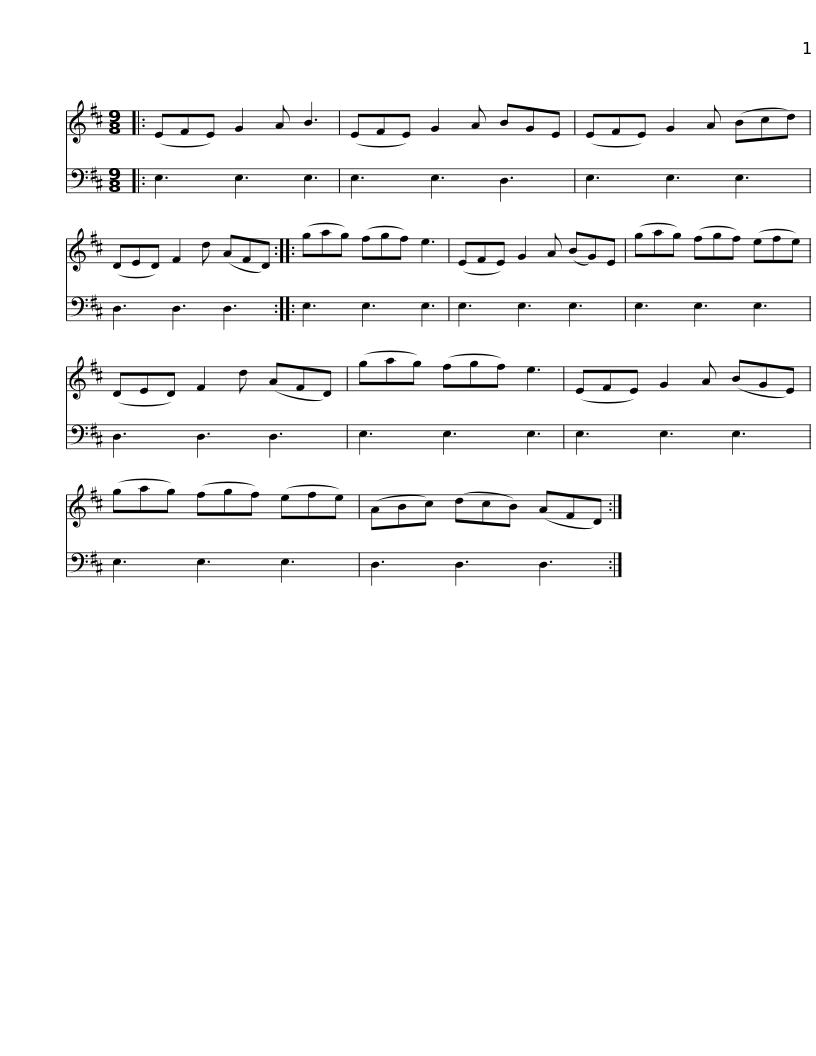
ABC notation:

X:1
%%score 1 2
L:1/8
M:9/8
I:linebreak $
K:D
V:1 treble
V:2 bass
V:1
|: (EFE) G2 A B3 | (EFE) G2 A BGE | (EFE) G2 A (Bcd) | (DED) F2 d (AFD) :: (gag) (fgf) e3 |$ %5
 (EFE) G2 A (BG)E | (gag) (fgf) (efe) | (DED) F2 d (AFD) | (gag) (fgf) e3 | (EFE) G2 A (BGE) |$ %10
 (gag) (fgf) (efe) | (ABc) (dcB) (AFD) :| %12
V:2
|: E,3 E,3 E,3 | E,3 E,3 D,3 | E,3 E,3 E,3 | D,3 D,3 D,3 :: E,3 E,3 E,3 |$ %5
 E,3 E,3 E,3 | E,3 E,3 E,3 | D,3 D,3 D,3 | E,3 E,3 E,3 | E,3 E,3 E,3 |$ %10
 E,3 E,3 E,3 | D,3 D,3 D,3 :| %12
